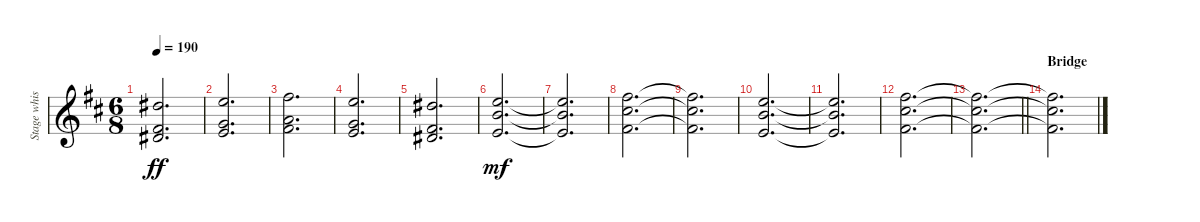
\track ("Stage whisper" "Stage whis") {instrument lead3calliope}
\staff {score}
\tuning (Db4 Ab3 E3 B2 Gb2 B1) {hide}
\ts (6 8)
\tempo 190
\clef g2
\ks bminor
(2.1 19.2 14.3).2{d dy ff} |
(3.1 20.2 15.3).2{d} |
(5.1 22.2 17.3).2{d} |
(3.1 20.2 15.3).2{d} |
(2.1 19.2 14.3).2{d} |
(3.1 20.2 19.3).2{d dy mf} |
(3.1{t} 20.2{t} 19.3{t}).2{d} |
(5.1 22.2 21.3).2{d} |
(5.1{t} 22.2{t} 21.3{t}).2{d} |
(3.1 20.2 19.3).2{d} |
(3.1{t} 20.2{t} 19.3{t}).2{d} |
(5.1 22.2 21.3).2{d} |
\barLineRight lightlight
(5.1{t} 22.2{t} 21.3{t}).2{d} |
\section ("" "Bridge")
(5.1{t} 22.2{t} 21.3{t}).2{d volume 0}
